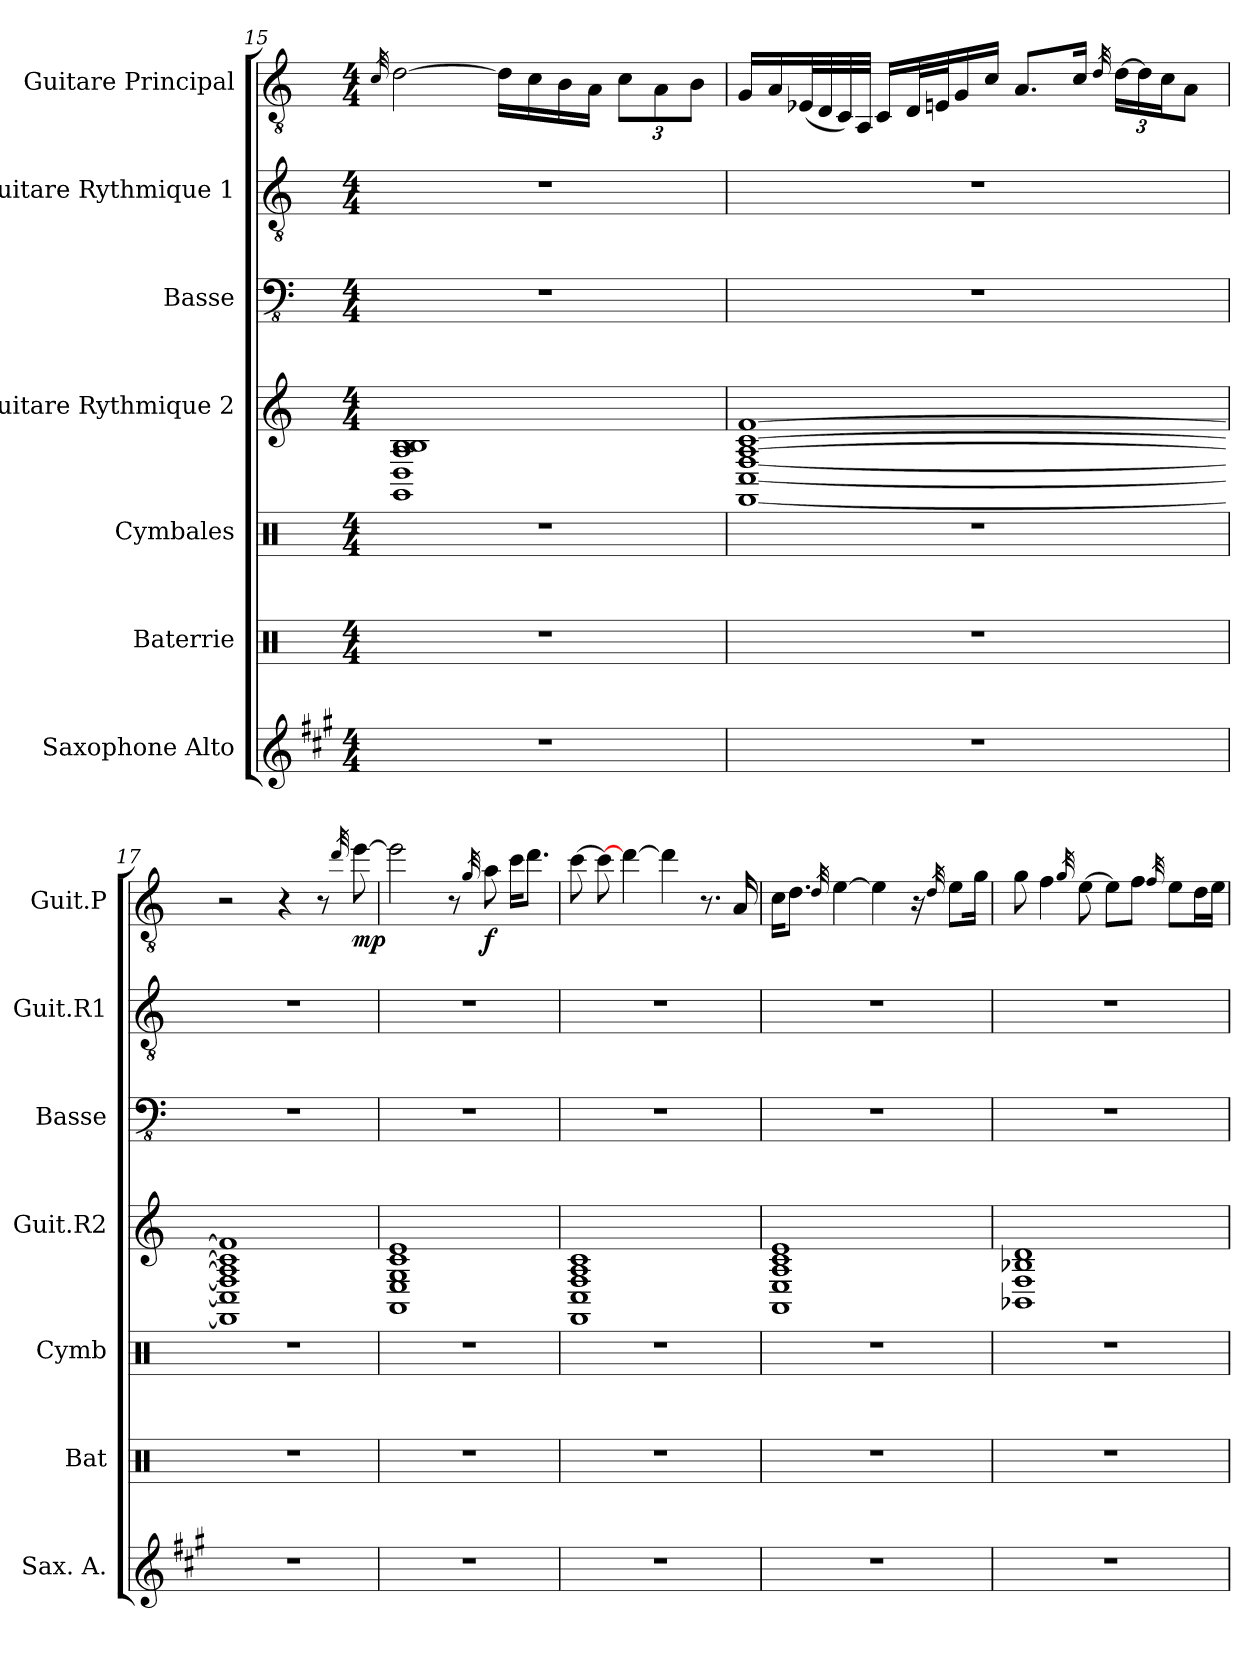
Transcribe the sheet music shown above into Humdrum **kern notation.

**kern	**kern	**kern	**kern	**kern	**kern	**kern	**dynam
*part7	*part6	*part5	*part4	*part3	*part2	*part1	*part1
*staff7	*staff6	*staff5	*staff4	*staff3	*staff2	*staff1	*staff1
*I"Saxophone Alto	*I"Baterrie	*I"Cymbales	*I"Guitare Rythmique 2	*I"Basse	*I"Guitare Rythmique 1	*I"Guitare Principal	*
*I'Sax. A.	*I'Bat	*I'Cymb	*I'Guit.R2	*I'Basse	*I'Guit.R1	*I'Guit.P	*
*clefG2	*clefX	*clefX	*clefG2	*clefFv4	*clefGv2	*clefGv2	*
*ITrd5c9	*	*	*	*	*	*	*
*k[]	*k[]	*k[]	*k[]	*k[]	*k[]	*k[]	*
*M4/4	*M4/4	*M4/4	*M4/4	*M4/4	*M4/4	*M4/4	*
=15	=15	=15	=15	=15	=15	=15	=15
.	.	.	.	.	.	32qc/	.
1r	1r	1r	1GG 1D 1A 1B 1B	1r	1r	[2d\	.
.	.	.	.	.	.	16d\LL]	.
.	.	.	.	.	.	16c\	.
.	.	.	.	.	.	16B\	.
.	.	.	.	.	.	16A\JJ	.
*	*	*	*	*	*	*Xbrackettup	*
.	.	.	.	.	.	12c\L	.
.	.	.	.	.	.	12A\	.
.	.	.	.	.	.	12B\J	.
!!LO:LB:g=z
=16	=16	=16	=16	=16	=16	=16	=16
1r	1r	1r	[1FF [1C [1F [1A [1c [1f	1r	1r	16G/LL	.
.	.	.	.	.	.	16A/	.
.	.	.	.	.	.	(32E-X/L	.
.	.	.	.	.	.	32D/	.
.	.	.	.	.	.	32C/)	.
.	.	.	.	.	.	32AA/JJJ	.
.	.	.	.	.	.	16C/LL	.
.	.	.	.	.	.	32D/L	.
.	.	.	.	.	.	32En/J	.
.	.	.	.	.	.	16G/	.
.	.	.	.	.	.	16c/JJ	.
.	.	.	.	.	.	8.A/L	.
.	.	.	.	.	.	16c/Jk	.
.	.	.	.	.	.	32qd/	.
.	.	.	.	.	.	[24d\LL	.
.	.	.	.	.	.	24d\]	.
.	.	.	.	.	.	24c\J	.
.	.	.	.	.	.	8A\J	.
=17	=17	=17	=17	=17	=17	=17	=17
1r	1r	1r	1FF] 1C] 1F] 1A] 1c] 1f]	1r	1r	2r	.
.	.	.	.	.	.	4r	.
.	.	.	.	.	.	8r	.
.	.	.	.	.	.	32qdd/	.
!	!	!	!	!	!	!	!LO:DY:b
.	.	.	.	.	.	[8ee\	mp
=18	=18	=18	=18	=18	=18	=18	=18
1r	1r	1r	1AA 1E 1G 1c 1e	1r	1r	2ee\]	.
.	.	.	.	.	.	8r	.
.	.	.	.	.	.	32qg/	.
!	!	!	!	!	!	!	!LO:DY:b
.	.	.	.	.	.	8a\	f
.	.	.	.	.	.	16cc\KL	.
.	.	.	.	.	.	8.dd\J	.
=19	=19	=19	=19	=19	=19	=19	=19
1r	1r	1r	1FF 1C 1F 1A 1c	1r	1r	[8cc\L	.
.	.	.	.	.	.	8cc\_	.
.	.	.	.	.	.	[4dd\	.
.	.	.	.	.	.	4dd\]	.
.	.	.	.	.	.	8.r	.
.	.	.	.	.	.	16A/	.
!!LO:PB:g=z
=20	=20	=20	=20	=20	=20	=20	=20
1r	1r	1r	1AA 1E 1A 1c 1e	1r	1r	16c\KL	.
.	.	.	.	.	.	8.d\J	.
.	.	.	.	.	.	32qd/	.
.	.	.	.	.	.	[4e\	.
.	.	.	.	.	.	4e\]	.
.	.	.	.	.	.	16r	.
.	.	.	.	.	.	32qd/	.
.	.	.	.	.	.	8e\L	.
.	.	.	.	.	.	16g\Jk	.
=21	=21	=21	=21	=21	=21	=21	=21
1r	1r	1r	1BB-X 1F 1B-X 1d	1r	1r	8g\	.
.	.	.	.	.	.	4f\	.
.	.	.	.	.	.	32qg/	.
.	.	.	.	.	.	[8e\	.
.	.	.	.	.	.	8e\L]	.
.	.	.	.	.	.	8f\J	.
.	.	.	.	.	.	32qf/	.
.	.	.	.	.	.	8e\L	.
.	.	.	.	.	.	16d\L	.
.	.	.	.	.	.	16e\JJ	.
=	=	=	=	=	=	=	=
*-	*-	*-	*-	*-	*-	*-	*-
